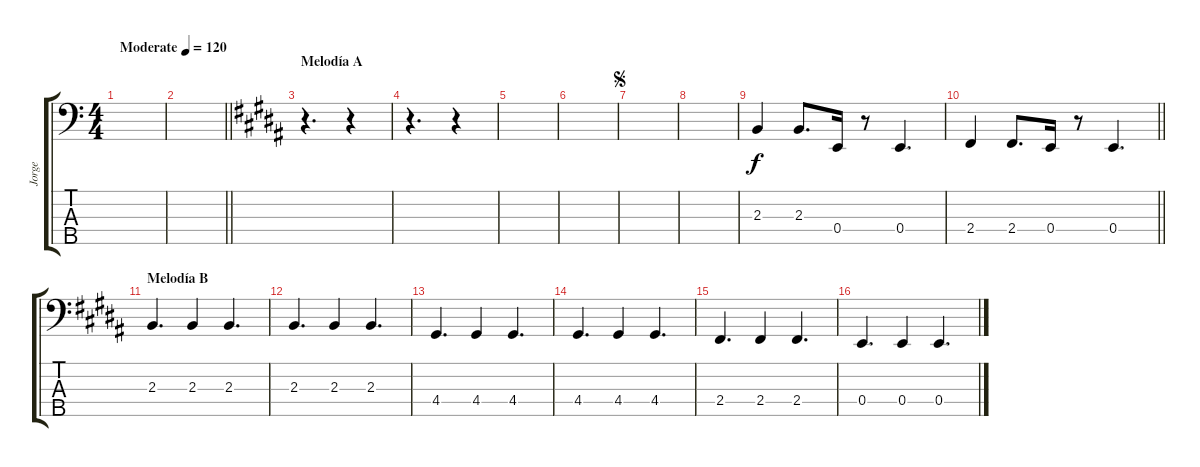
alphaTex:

\track ("Jorge" "Jorge") {instrument electricbassfinger}
\staff {score tabs}
\tuning (G2 D2 A1 E1 B0) {hide}
\ts (4 4)
\tempo (120 "Moderate")
\clef f4
\ks c
|
\barLineRight lightlight
|
\section ("" "Melodía A")
\ks b
r.4{d volume 16 instrument electricbassfinger} r.4 |
r.4{d} r.4 |
|
|
\jump segno
|
|
2.3.4 2.3.8{d} 0.4.16 r.8 0.4.4{d} |
\barLineRight lightlight
2.4.4 2.4.8{d} 0.4.16 r.8 0.4.4{d} |
\section ("" "Melodía B ")
2.3.4{d} 2.3.4 2.3.4{d} |
2.3.4{d} 2.3.4 2.3.4{d} |
4.4.4{d} 4.4.4 4.4.4{d} |
4.4.4{d} 4.4.4 4.4.4{d} |
2.4.4{d} 2.4.4 2.4.4{d} |
0.4.4{d} 0.4.4 0.4.4{d}
